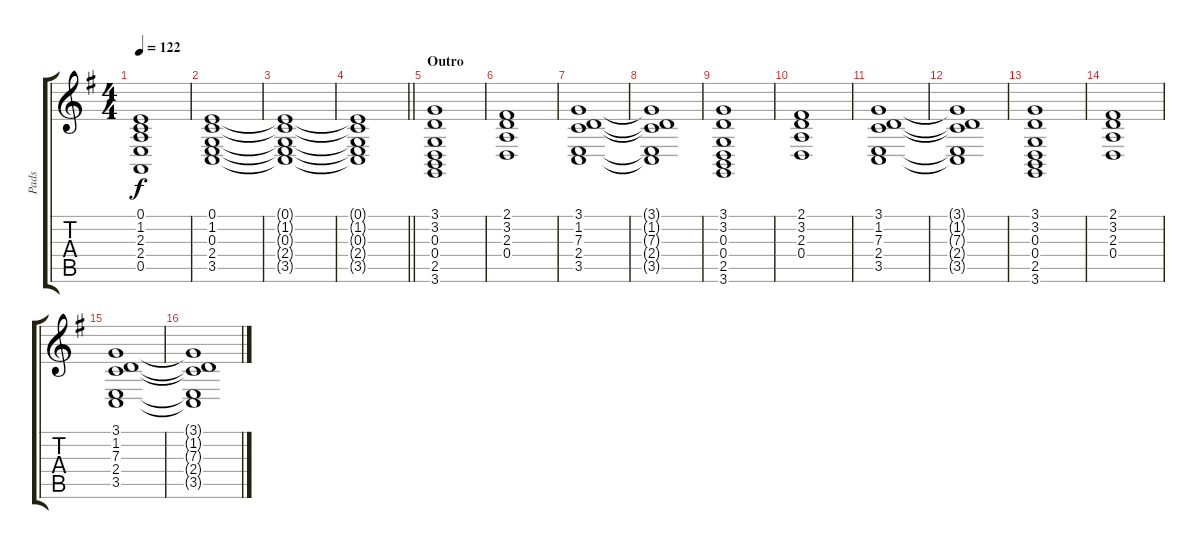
\track ("Pads" "Pads") {instrument pad2warm}
\staff {score tabs}
\tuning (E4 B3 G3 D3 A2 E2) {hide}
\ts (4 4)
\tempo 122
\clef g2
\ks g
(0.1 1.2 2.3 2.4 0.5).1{dy f} |
(0.1 1.2 0.3 2.4 3.5).1 |
(0.1{t} 1.2{t} 0.3{t} 2.4{t} 3.5{t}).1 |
\barLineRight lightlight
(0.1{t} 1.2{t} 0.3{t} 2.4{t} 3.5{t}).1 |
\section ("" "Outro")
(3.1 3.2 0.3 0.4 2.5 3.6).1 |
(2.1 3.2 2.3 0.4).1 |
(3.1 1.2 7.3 2.4 3.5).1 |
(3.1{t} 1.2{t} 7.3{t} 2.4{t} 3.5{t}).1 |
(3.1 3.2 0.3 0.4 2.5 3.6).1 |
(2.1 3.2 2.3 0.4).1 |
(3.1 1.2 7.3 2.4 3.5).1 |
(3.1{t} 1.2{t} 7.3{t} 2.4{t} 3.5{t}).1 |
(3.1 3.2 0.3 0.4 2.5 3.6).1 |
(2.1 3.2 2.3 0.4).1 |
(3.1 1.2 7.3 2.4 3.5).1 |
(3.1{t} 1.2{t} 7.3{t} 2.4{t} 3.5{t}).1
